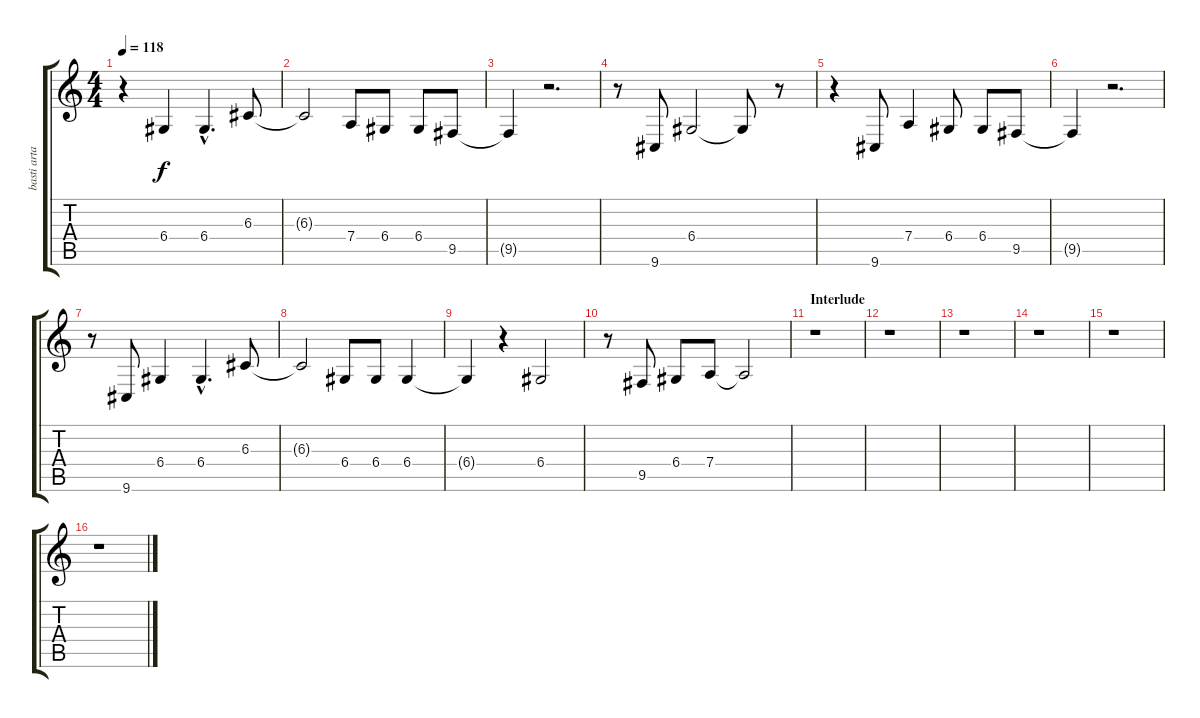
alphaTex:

\track ("basti artadi" "basti arta") {instrument tenorsax}
\staff {score tabs}
\tuning (E4 B3 G3 D3 A2 E2) {hide}
\ts (4 4)
\tempo 118
\clef g2
\ks c
r.4{dy f} 6.4.4 6.4{hac}.4{d} 6.3.8 |
6.3{t}.2 7.4.8 6.4.8 6.4.8 9.5.8 |
9.5{t}.4 r.2{d} |
r.8 9.6.8{volume 8} 6.4.2 6.4{t}.8 r.8 |
r.4{volume 13} 9.6.8 7.4.4 6.4.8 6.4.8 9.5.8 |
9.5{t}.4 r.2{d} |
r.8 9.6.8 6.4.4 6.4{hac}.4{d} 6.3.8 |
6.3{t}.2 6.4.8 6.4.8 6.4.4 |
6.4{t}.4 r.4 6.4.2 |
r.8 9.5.8 6.4.8 7.4.8 7.4{t}.2 |
\section ("" "Interlude")
r.1 |
r.1 |
r.1 |
r.1 |
r.1 |
r.1
